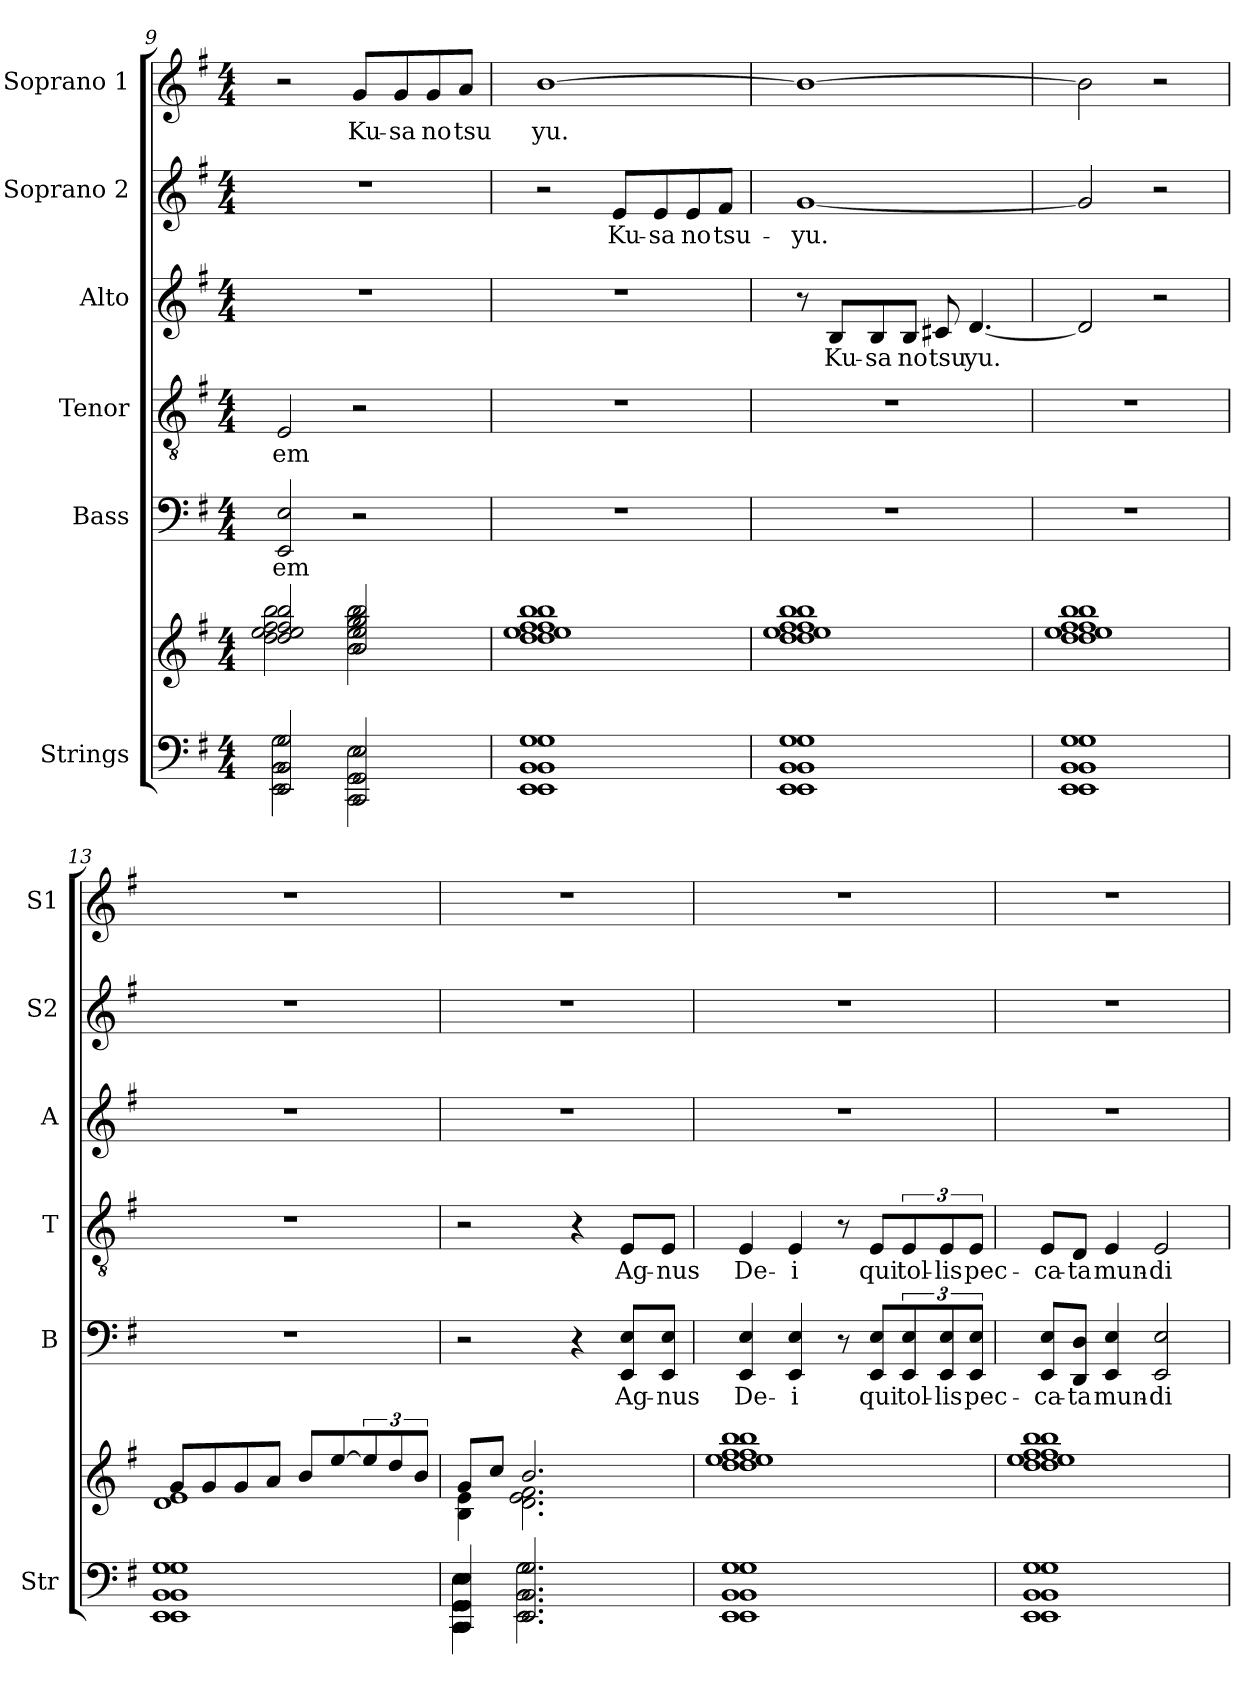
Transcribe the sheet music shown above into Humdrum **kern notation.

**kern	**kern	**kern	**text	**kern	**text	**kern	**text	**kern	**text	**kern	**text
*part6	*part6	*part5	*part5	*part4	*part4	*part3	*part3	*part2	*part2	*part1	*part1
*staff7	*staff6	*staff5	*staff5	*staff4	*staff4	*staff3	*staff3	*staff2	*staff2	*staff1	*staff1
*I"Strings	*	*I"Bass	*	*I"Tenor	*	*I"Alto	*	*I"Soprano 2	*	*I"Soprano 1	*
*I'Str	*	*I'B	*	*I'T	*	*I'A	*	*I'S2	*	*I'S1	*
*clefF4	*clefG2	*clefF4	*	*clefGv2	*	*clefG2	*	*clefG2	*	*clefG2	*
*k[f#]	*k[f#]	*k[f#]	*	*k[f#]	*	*k[f#]	*	*k[f#]	*	*k[f#]	*
*G:	*G:	*G:	*	*G:	*	*G:	*	*G:	*	*G:	*
*M4/4	*M4/4	*M4/4	*	*M4/4	*	*M4/4	*	*M4/4	*	*M4/4	*
=9	=9	=9	=9	=9	=9	=9	=9	=9	=9	=9	=9
*^	*^	*	*	*	*	*	*	*	*	*	*
!	!	!	!	!	!LO:LY:b	!	!LO:LY:b	!	!	!	!	!	!
2EE/ 2BB/ 2G/	2EE\ 2BB\ 2G\	2dd/ 2ee/ 2ff#/ 2bb/	2dd\ 2ee\ 2ff#\ 2bb\	2EE/ 2E/	-em	2E/	-em	1r	.	1r	.	2r	.
!	!	!	!	!	!	!	!	!	!	!	!	!	!LO:LY:b
2CC/ 2GG/ 2E/	2CC\ 2GG\ 2E\	2b/ 2ee/ 2gg/ 2bb/	2b\ 2ee\ 2gg\ 2bb\	2r	.	2r	.	.	.	.	.	8g/L	Ku-
!	!	!	!	!	!	!	!	!	!	!	!	!	!LO:LY:b
.	.	.	.	.	.	.	.	.	.	.	.	8g/	-sa
!	!	!	!	!	!	!	!	!	!	!	!	!	!LO:LY:b
.	.	.	.	.	.	.	.	.	.	.	.	8g/	no
!	!	!	!	!	!	!	!	!	!	!	!	!	!LO:LY:b
.	.	.	.	.	.	.	.	.	.	.	.	8a/J	tsu
=10	=10	=10	=10	=10	=10	=10	=10	=10	=10	=10	=10	=10	=10
!	!	!	!	!	!	!	!	!	!	!	!	!	!LO:LY:b
1EE 1BB 1G	1EE 1BB 1G	1dd 1ee 1ff# 1bb	1dd 1ee 1ff# 1bb	1r	.	1r	.	1r	.	2r	.	[1b	yu.
!	!	!	!	!	!	!	!	!	!	!	!LO:LY:b	!	!
.	.	.	.	.	.	.	.	.	.	8e/L	Ku-	.	.
!	!	!	!	!	!	!	!	!	!	!	!LO:LY:b	!	!
.	.	.	.	.	.	.	.	.	.	8e/	-sa	.	.
!	!	!	!	!	!	!	!	!	!	!	!LO:LY:b	!	!
.	.	.	.	.	.	.	.	.	.	8e/	no	.	.
!	!	!	!	!	!	!	!	!	!	!	!LO:LY:b	!	!
.	.	.	.	.	.	.	.	.	.	8f#/J	tsu-	.	.
!!LO:PB:g=z
=11	=11	=11	=11	=11	=11	=11	=11	=11	=11	=11	=11	=11	=11
!	!	!	!	!	!	!	!	!	!	!	!LO:LY:b	!	!
1EE 1BB 1G	1EE 1BB 1G	1dd 1ee 1ff# 1bb	1dd 1ee 1ff# 1bb	1r	.	1r	.	8r	.	[1g	-yu.	1b_	.
!	!	!	!	!	!	!	!	!	!LO:LY:b	!	!	!	!
.	.	.	.	.	.	.	.	8B/L	Ku-	.	.	.	.
!	!	!	!	!	!	!	!	!	!LO:LY:b	!	!	!	!
.	.	.	.	.	.	.	.	8B/	-sa	.	.	.	.
!	!	!	!	!	!	!	!	!	!LO:LY:b	!	!	!	!
.	.	.	.	.	.	.	.	8B/J	no	.	.	.	.
!	!	!	!	!	!	!	!	!	!LO:LY:b	!	!	!	!
.	.	.	.	.	.	.	.	8c#X/	tsu	.	.	.	.
!	!	!	!	!	!	!	!	!	!LO:LY:b	!	!	!	!
.	.	.	.	.	.	.	.	[4.d/	yu.	.	.	.	.
=12	=12	=12	=12	=12	=12	=12	=12	=12	=12	=12	=12	=12	=12
1EE 1BB 1G	1EE 1BB 1G	1dd 1ee 1ff# 1bb	1dd 1ee 1ff# 1bb	1r	.	1r	.	2d/]	.	2g/]	.	2b\]	.
.	.	.	.	.	.	.	.	2r	.	2r	.	2r	.
=13	=13	=13	=13	=13	=13	=13	=13	=13	=13	=13	=13	=13	=13
1EE 1BB 1G	1EE 1BB 1G	8g/L	1d 1e	1r	.	1r	.	1r	.	1r	.	1r	.
.	.	8g/	.	.	.	.	.	.	.	.	.	.	.
.	.	8g/	.	.	.	.	.	.	.	.	.	.	.
.	.	8a/J	.	.	.	.	.	.	.	.	.	.	.
.	.	8b/L	.	.	.	.	.	.	.	.	.	.	.
.	.	[8ee/	.	.	.	.	.	.	.	.	.	.	.
.	.	12ee/]	.	.	.	.	.	.	.	.	.	.	.
.	.	12dd/	.	.	.	.	.	.	.	.	.	.	.
.	.	12b/J	.	.	.	.	.	.	.	.	.	.	.
=14	=14	=14	=14	=14	=14	=14	=14	=14	=14	=14	=14	=14	=14
4CC/ 4GG/ 4E/	4CC\ 4GG\ 4E\	8g/L	4B\ 4e\	2r	.	2r	.	1r	.	1r	.	1r	.
.	.	8cc/J	.	.	.	.	.	.	.	.	.	.	.
2.EE/ 2.BB/ 2.G/	2.EE\ 2.BB\ 2.G\	2.b/	2.d\ 2.e\ 2.f#\	.	.	.	.	.	.	.	.	.	.
.	.	.	.	4r	.	4r	.	.	.	.	.	.	.
!	!	!	!	!	!LO:LY:b	!	!LO:LY:b	!	!	!	!	!	!
.	.	.	.	8EE/ 8E/L	Ag-	8E/L	Ag-	.	.	.	.	.	.
!	!	!	!	!	!LO:LY:b	!	!LO:LY:b	!	!	!	!	!	!
.	.	.	.	8EE/ 8E/J	-nus	8E/J	-nus	.	.	.	.	.	.
!!LO:PB:g=z
=15	=15	=15	=15	=15	=15	=15	=15	=15	=15	=15	=15	=15	=15
!	!	!	!	!	!LO:LY:b	!	!LO:LY:b	!	!	!	!	!	!
1EE 1BB 1G	1EE 1BB 1G	1dd 1ee 1ff# 1bb	1dd 1ee 1ff# 1bb	4EE/ 4E/	De-	4E/	De-	1r	.	1r	.	1r	.
!	!	!	!	!	!LO:LY:b	!	!LO:LY:b	!	!	!	!	!	!
.	.	.	.	4EE/ 4E/	-i	4E/	-i	.	.	.	.	.	.
.	.	.	.	8r	.	8r	.	.	.	.	.	.	.
!	!	!	!	!	!LO:LY:b	!	!LO:LY:b	!	!	!	!	!	!
.	.	.	.	8EE/ 8E/L	qui	8E/L	qui	.	.	.	.	.	.
!	!	!	!	!	!LO:LY:b	!	!LO:LY:b	!	!	!	!	!	!
.	.	.	.	12EE/ 12E/	tol-	12E/	tol-	.	.	.	.	.	.
!	!	!	!	!	!LO:LY:b	!	!LO:LY:b	!	!	!	!	!	!
.	.	.	.	12EE/ 12E/	-lis	12E/	-lis	.	.	.	.	.	.
!	!	!	!	!	!LO:LY:b	!	!LO:LY:b	!	!	!	!	!	!
.	.	.	.	12EE/ 12E/J	pec-	12E/J	pec-	.	.	.	.	.	.
=16	=16	=16	=16	=16	=16	=16	=16	=16	=16	=16	=16	=16	=16
!	!	!	!	!	!LO:LY:b	!	!LO:LY:b	!	!	!	!	!	!
1EE 1BB 1G	1EE 1BB 1G	1dd 1ee 1ff# 1bb	1dd 1ee 1ff# 1bb	8EE/ 8E/L	-ca-	8E/L	-ca-	1r	.	1r	.	1r	.
!	!	!	!	!	!LO:LY:b	!	!LO:LY:b	!	!	!	!	!	!
.	.	.	.	8DD/ 8D/J	-ta	8D/J	-ta	.	.	.	.	.	.
!	!	!	!	!	!LO:LY:b	!	!LO:LY:b	!	!	!	!	!	!
.	.	.	.	4EE/ 4E/	mun-	4E/	mun-	.	.	.	.	.	.
!	!	!	!	!	!LO:LY:b	!	!LO:LY:b	!	!	!	!	!	!
.	.	.	.	2EE/ 2E/	-di	2E/	-di	.	.	.	.	.	.
*v	*v	*	*	*	*	*	*	*	*	*	*	*	*
*	*v	*v	*	*	*	*	*	*	*	*	*	*
=	=	=	=	=	=	=	=	=	=	=	=
*-	*-	*-	*-	*-	*-	*-	*-	*-	*-	*-	*-
